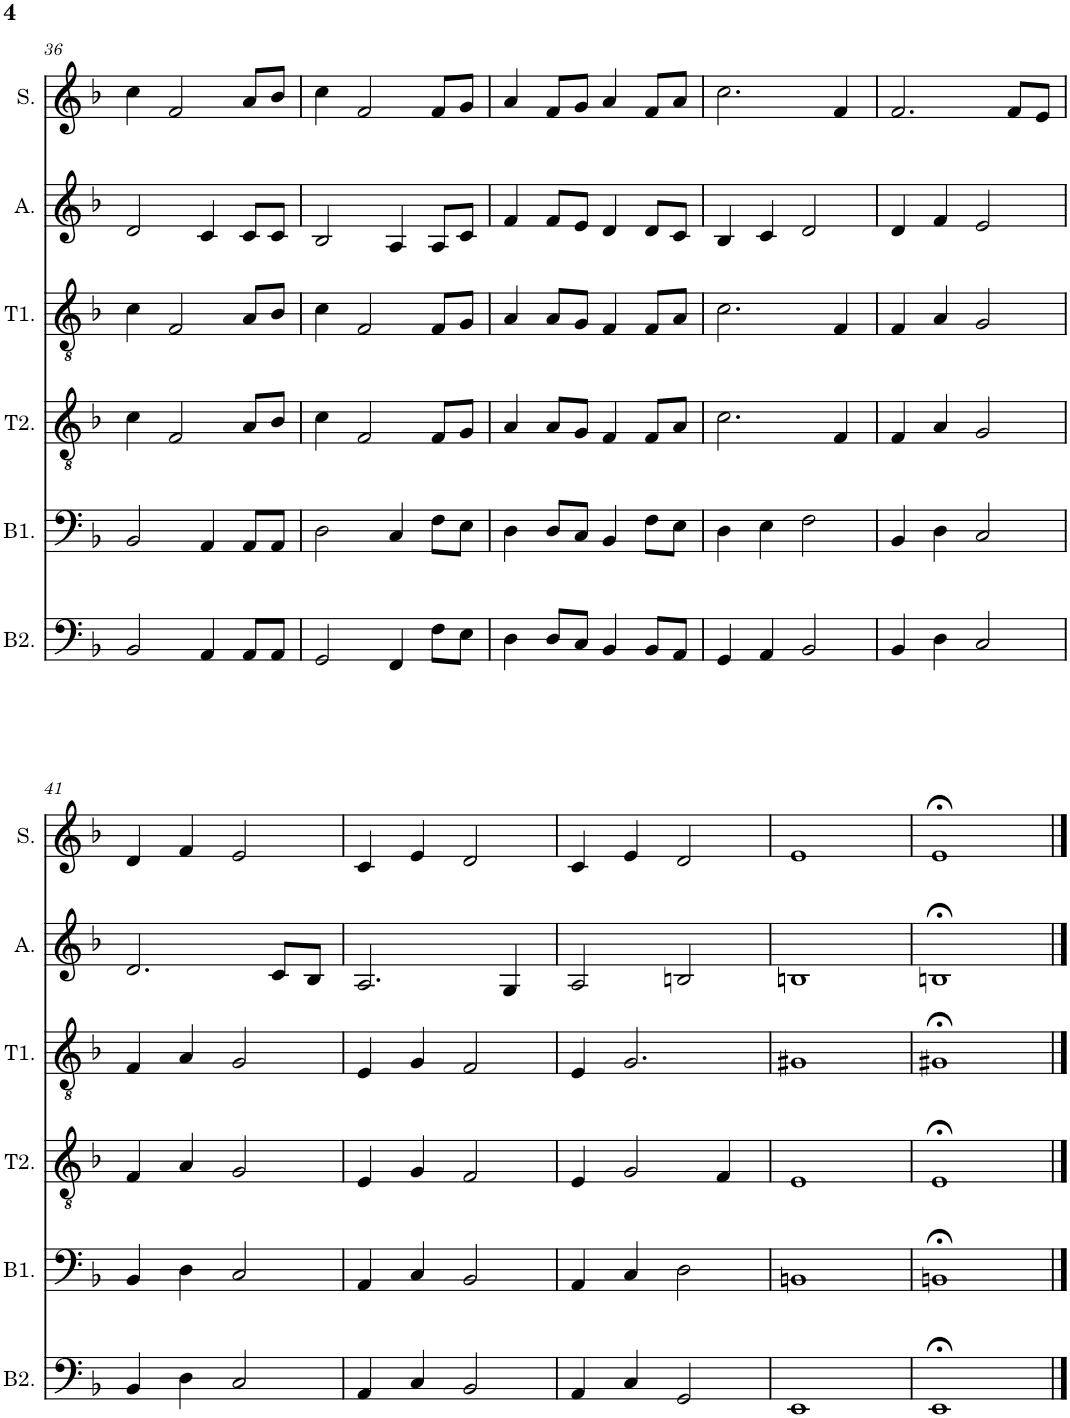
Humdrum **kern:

**kern	**kern	**kern	**kern	**kern	**kern
*part6	*part5	*part4	*part3	*part2	*part1
*staff6	*staff5	*staff4	*staff3	*staff2	*staff1
*I"Bass 2	*I"Bass 1	*I"Tenor 2	*I"Tenor 1	*I"Alto	*I"Soprano
*I'B2.	*I'B1.	*I'T2.	*I'T1.	*I'A.	*I'S.
!!LO:PB:g=z
*clefF4	*clefF4	*clefGv2	*clefGv2	*clefG2	*clefG2
*k[b-]	*k[b-]	*k[b-]	*k[b-]	*k[b-]	*k[b-]
*M4/4	*M4/4	*M4/4	*M4/4	*M4/4	*M4/4
=36	=36	=36	=36	=36	=36
2BB-/	2BB-/	4c\	4c\	2d/	4cc\
.	.	2F/	2F/	.	2f/
4AA/	4AA/	.	.	4c/	.
8AA/L	8AA/L	8A/L	8A/L	8c/L	8a/L
8AA/J	8AA/J	8B-/J	8B-/J	8c/J	8b-/J
=37	=37	=37	=37	=37	=37
2GG/	2D\	4c\	4c\	2B-/	4cc\
.	.	2F/	2F/	.	2f/
4FF/	4C/	.	.	4A/	.
8F\L	8F\L	8F/L	8F/L	8A/L	8f/L
8E\J	8E\J	8G/J	8G/J	8c/J	8g/J
=38	=38	=38	=38	=38	=38
4D\	4D\	4A/	4A/	4f/	4a/
8D/L	8D/L	8A/L	8A/L	8f/L	8f/L
8C/J	8C/J	8G/J	8G/J	8e/J	8g/J
4BB-/	4BB-/	4F/	4F/	4d/	4a/
8BB-/L	8F\L	8F/L	8F/L	8d/L	8f/L
8AA/J	8E\J	8A/J	8A/J	8c/J	8a/J
=39	=39	=39	=39	=39	=39
4GG/	4D\	2.c\	2.c\	4B-/	2.cc\
4AA/	4E\	.	.	4c/	.
2BB-/	2F\	.	.	2d/	.
.	.	4F/	4F/	.	4f/
=40	=40	=40	=40	=40	=40
4BB-/	4BB-/	4F/	4F/	4d/	2.f/
4D\	4D\	4A/	4A/	4f/	.
2C/	2C/	2G/	2G/	2e/	.
.	.	.	.	.	8f/L
.	.	.	.	.	8e/J
!!LO:LB:g=z
=41	=41	=41	=41	=41	=41
4BB-/	4BB-/	4F/	4F/	2.d/	4d/
4D\	4D\	4A/	4A/	.	4f/
2C/	2C/	2G/	2G/	.	2e/
.	.	.	.	8c/L	.
.	.	.	.	8B-/J	.
=42	=42	=42	=42	=42	=42
4AA/	4AA/	4E/	4E/	2.A/	4c/
4C/	4C/	4G/	4G/	.	4e/
2BB-/	2BB-/	2F/	2F/	.	2d/
.	.	.	.	4G/	.
=43	=43	=43	=43	=43	=43
4AA/	4AA/	4E/	4E/	2A/	4c/
4C/	4C/	2G/	2.G/	.	4e/
2GG/	2D\	.	.	2Bn/	2d/
.	.	4F/	.	.	.
=44	=44	=44	=44	=44	=44
1EE	1BBn	1E	1G#X	1Bn	1e
=45	=45	=45	=45	=45	=45
1EE;<	1BBn;<	1E;<	1G#X;<	1Bn;<	1e;<
==	==	==	==	==	==
*-	*-	*-	*-	*-	*-
